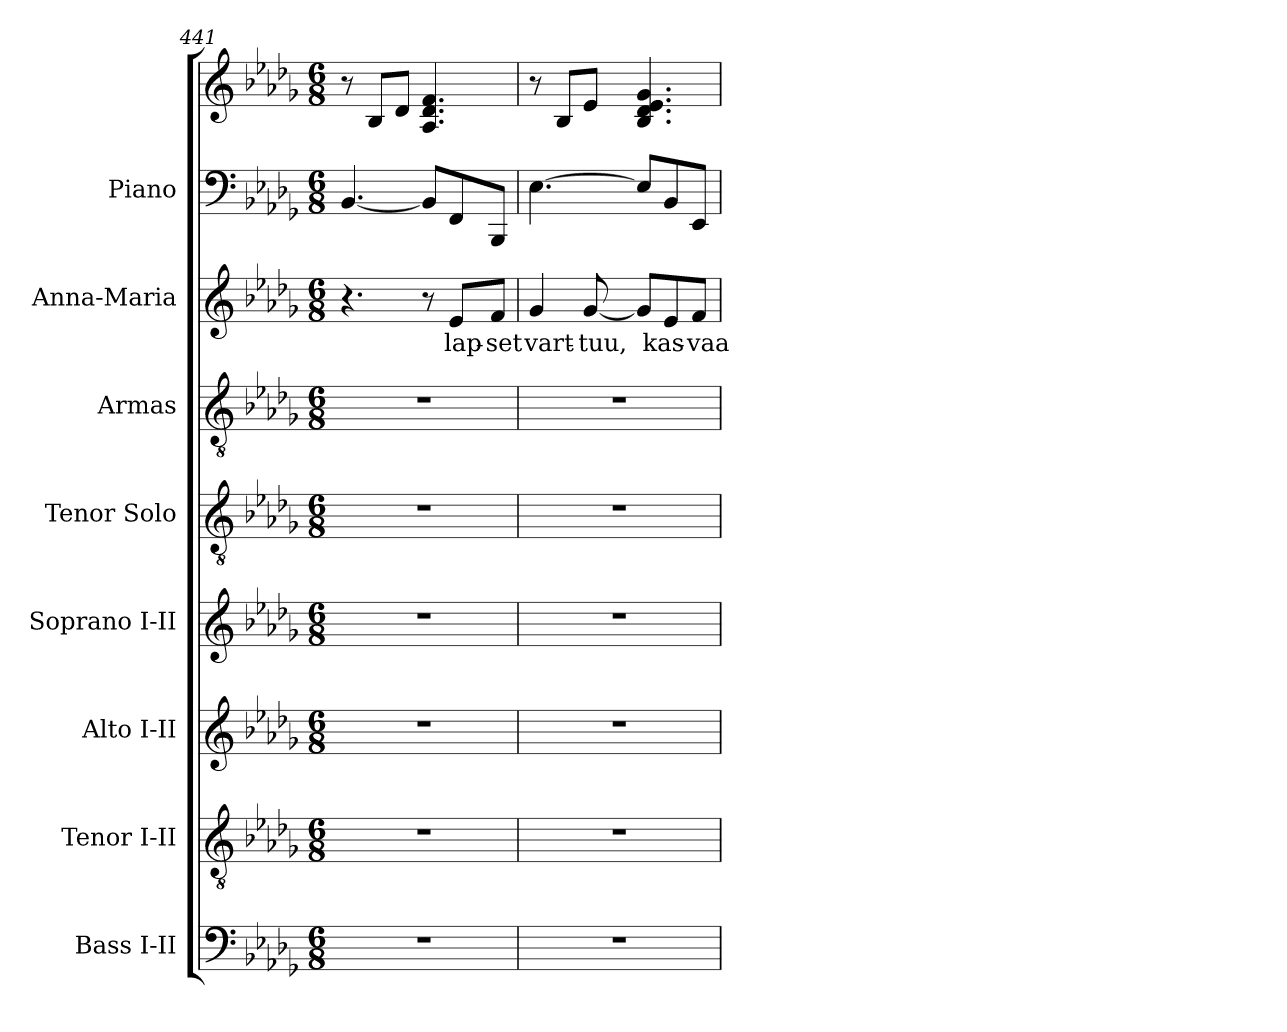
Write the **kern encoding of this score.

**kern	**kern	**kern	**kern	**kern	**kern	**kern	**text	**kern	**kern
*part8	*part7	*part6	*part5	*part4	*part3	*part2	*part2	*part1	*part1
*staff9	*staff8	*staff7	*staff6	*staff5	*staff4	*staff3	*staff3	*staff2	*staff1
*I"Bass I-II	*I"Tenor I-II	*I"Alto I-II	*I"Soprano I-II	*I"Tenor Solo	*I"Armas	*I"Anna-Maria	*	*I"Piano	*
*I'B.	*I'T.	*I'A.	*I'S.	*I'T. Solo	*I'Armas	*I'A-M	*	*I'Pno.	*
!!LO:LB:g=z
*clefF4	*clefGv2	*clefG2	*clefG2	*clefGv2	*clefGv2	*clefG2	*	*clefF4	*clefG2
*	*ITrd7c12	*	*	*ITrd7c12	*ITrd7c12	*	*	*	*
*k[b-e-a-d-g-]	*k[b-e-a-d-g-]	*k[b-e-a-d-g-]	*k[b-e-a-d-g-]	*k[b-e-a-d-g-]	*k[b-e-a-d-g-]	*k[b-e-a-d-g-]	*	*k[b-e-a-d-g-]	*k[b-e-a-d-g-]
*D-:	*D-:	*D-:	*D-:	*D-:	*D-:	*D-:	*	*D-:	*D-:
*M6/8	*M6/8	*M6/8	*M6/8	*M6/8	*M6/8	*M6/8	*	*M6/8	*M6/8
=441	=441	=441	=441	=441	=441	=441	=441	=441	=441
!LO:N:vis=1	!LO:N:vis=1	!LO:N:vis=1	!LO:N:vis=1	!LO:N:vis=1	!LO:N:vis=1	!	!	!	!
2.r	2.r	2.r	2.r	2.r	2.r	4.r	.	[<4.BB-i/	8r
.	.	.	.	.	.	.	.	.	8B-i/L
.	.	.	.	.	.	.	.	.	8d-i/J
.	.	.	.	.	.	8r	.	8BB-i/L]	4.A-i/ 4.d-i 4.fi
!	!	!	!	!	!	!	!LO:LY:b:color=#000000	!	!
.	.	.	.	.	.	8e-i/L	lap-	8FFi/	.
!	!	!	!	!	!	!	!LO:LY:b:color=#000000	!	!
.	.	.	.	.	.	8fi/J	-set	8BBB-i/J	.
=442	=442	=442	=442	=442	=442	=442	=442	=442	=442
!LO:N:vis=1	!LO:N:vis=1	!LO:N:vis=1	!LO:N:vis=1	!LO:N:vis=1	!LO:N:vis=1	!	!	!	!
!	!	!	!	!	!	!	!LO:LY:b:color=#000000	!	!
2.r	2.r	2.r	2.r	2.r	2.r	4g-i/	vart-	[>4.E-i\	8r
.	.	.	.	.	.	.	.	.	8B-i/L
!	!	!	!	!	!	!	!LO:LY:b:color=#000000	!	!
.	.	.	.	.	.	[<8g-i/	-tuu,	.	8e-i/J
.	.	.	.	.	.	8g-i/L]	.	8E-i/L]	4.B-i/ 4.d-i 4.e-i 4.g-i
!	!	!	!	!	!	!	!LO:LY:b:color=#000000	!	!
.	.	.	.	.	.	8e-i/	kas-	8BB-i/	.
!	!	!	!	!	!	!	!LO:LY:b:color=#000000	!	!
.	.	.	.	.	.	8fi/J	-vaa	8EE-i/J	.
=	=	=	=	=	=	=	=	=	=
*-	*-	*-	*-	*-	*-	*-	*-	*-	*-
